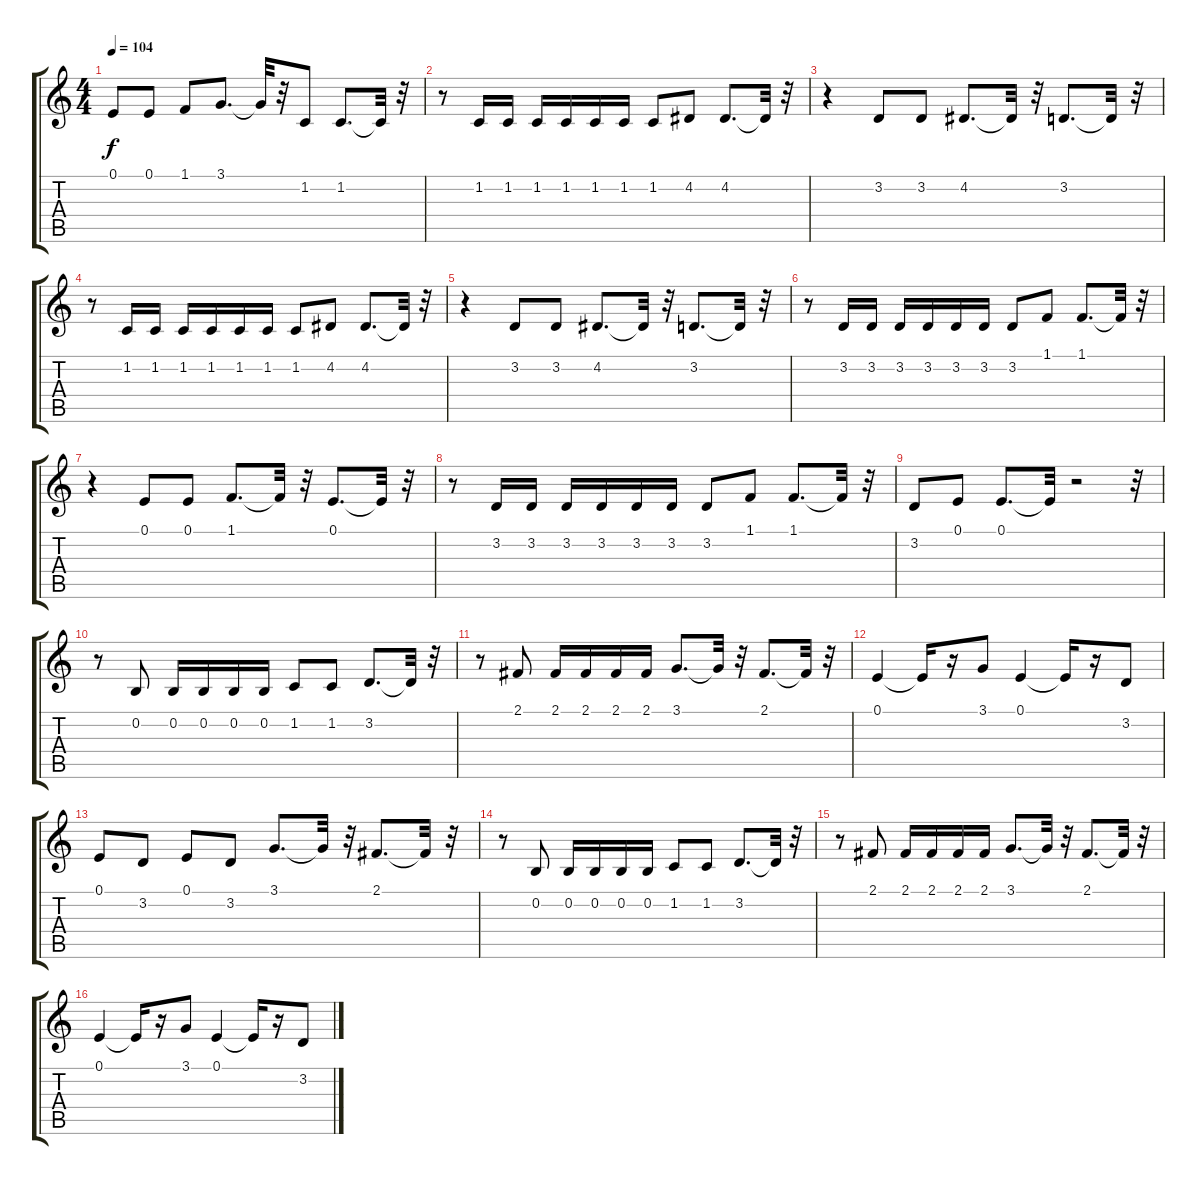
\track "" {instrument honkytonkpiano}
\staff {score tabs}
\tuning (E4 B3 G3 D3 A2 E2) {hide}
\ts (4 4)
\tempo 104
\clef g2
\ks c
0.1.8{dy f} 0.1.8 1.1.8 3.1.8{d} 3.1{t}.32 r.32 1.2.8 1.2.8{d} 1.2{t}.32 r.32 |
r.8 1.2.16 1.2.16 1.2.16 1.2.16 1.2.16 1.2.16 1.2.8 4.2.8 4.2.8{d} 4.2{t}.32 r.32 |
r.4 3.2.8 3.2.8 4.2.8{d} 4.2{t}.32 r.32 3.2.8{d} 3.2{t}.32 r.32 |
r.8 1.2.16 1.2.16 1.2.16 1.2.16 1.2.16 1.2.16 1.2.8 4.2.8 4.2.8{d} 4.2{t}.32 r.32 |
r.4 3.2.8 3.2.8 4.2.8{d} 4.2{t}.32 r.32 3.2.8{d} 3.2{t}.32 r.32 |
r.8 3.2.16 3.2.16 3.2.16 3.2.16 3.2.16 3.2.16 3.2.8 1.1.8 1.1.8{d} 1.1{t}.32 r.32 |
r.4 0.1.8 0.1.8 1.1.8{d} 1.1{t}.32 r.32 0.1.8{d} 0.1{t}.32 r.32 |
r.8 3.2.16 3.2.16 3.2.16 3.2.16 3.2.16 3.2.16 3.2.8 1.1.8 1.1.8{d} 1.1{t}.32 r.32 |
3.2.8 0.1.8 0.1.8{d} 0.1{t}.32 r.2 r.32 |
r.8 0.2.8 0.2.16 0.2.16 0.2.16 0.2.16 1.2.8 1.2.8 3.2.8{d} 3.2{t}.32 r.32 |
r.8 2.1.8 2.1.16 2.1.16 2.1.16 2.1.16 3.1.8{d} 3.1{t}.32 r.32 2.1.8{d} 2.1{t}.32 r.32 |
0.1.4 0.1{t}.16 r.16 3.1.8 0.1.4 0.1{t}.16 r.16 3.2.8 |
0.1.8 3.2.8 0.1.8 3.2.8 3.1.8{d} 3.1{t}.32 r.32 2.1.8{d} 2.1{t}.32 r.32 |
r.8 0.2.8 0.2.16 0.2.16 0.2.16 0.2.16 1.2.8 1.2.8 3.2.8{d} 3.2{t}.32 r.32 |
r.8 2.1.8 2.1.16 2.1.16 2.1.16 2.1.16 3.1.8{d} 3.1{t}.32 r.32 2.1.8{d} 2.1{t}.32 r.32 |
0.1.4 0.1{t}.16 r.16 3.1.8 0.1.4 0.1{t}.16 r.16 3.2.8
